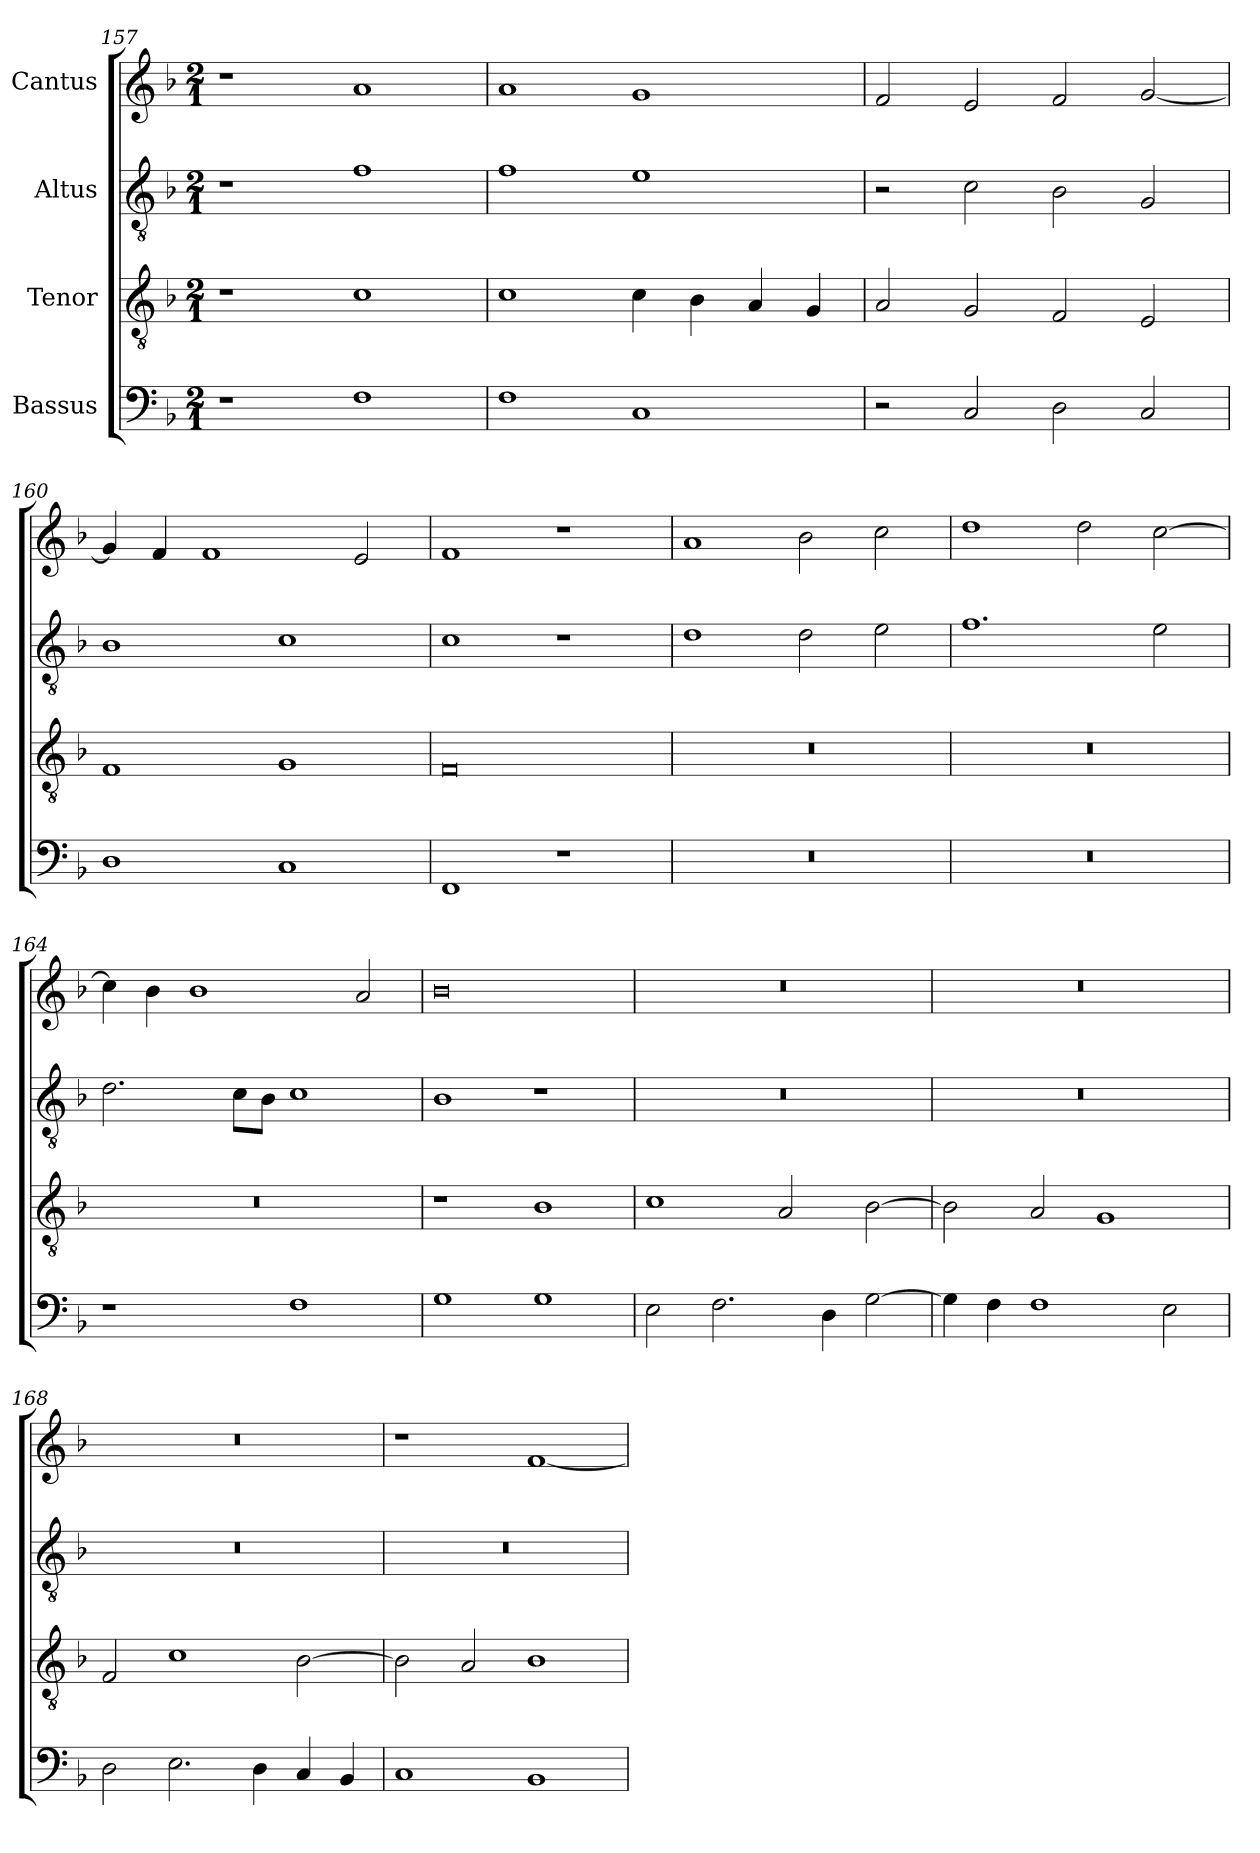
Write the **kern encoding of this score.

**kern	**kern	**kern	**kern
*part4	*part3	*part2	*part1
*staff4	*staff3	*staff2	*staff1
*I"Bassus	*I"Tenor	*I"Altus	*I"Cantus
*clefF4	*clefGv2	*clefGv2	*clefG2
*	*ITrd7c12	*ITrd7c12	*
*k[b-]	*k[b-]	*k[b-]	*k[b-]
*F:	*F:	*F:	*F:
*M2/1	*M2/1	*M2/1	*M2/1
=157	=157	=157	=157
1r	1r	1r	1r
1Fi	1Ci	1Fi	1ai
=158	=158	=158	=158
1Fi	1Ci	1Fi	1ai
1Ci	4Ci\	1Ei	1gi
.	4BB-i\	.	.
.	4AAi/	.	.
.	4GGi/	.	.
=159	=159	=159	=159
2r	2AAi/	2r	2fi/
2Ci/	2GGi/	2Ci\	2ei/
2Di\	2FFi/	2BB-i\	2fi/
2Ci/	2EEi/	2GGi/	[<2gi/
=160	=160	=160	=160
1Di	1FFi	1BB-i	4gi/]
.	.	.	4fi/
.	.	.	1fi
1Ci	1GGi	1Ci	.
.	.	.	2ei/
!!LO:LB:g=z
=161	=161	=161	=161
1FFi	0FFi	1Ci	1fi
1r	.	1r	1r
=162	=162	=162	=162
!LO:N:vis=1	!LO:N:vis=1	!	!
0r	0r	1Di	1ai
.	.	2Di\	2b-i\
.	.	2Ei\	2cci\
=163	=163	=163	=163
!LO:N:vis=1	!LO:N:vis=1	!	!
0r	0r	1.Fi	1ddi
.	.	.	2ddi\
.	.	2Ei\	[>2cci\
=164	=164	=164	=164
!	!LO:N:vis=1	!	!
1r	0r	2.Di\	4cci\]
.	.	.	4b-i\
.	.	.	1b-i
.	.	8Ci\L	.
.	.	8BB-i\J	.
1Fi	.	1Ci	.
.	.	.	2ai/
=165	=165	=165	=165
1Gi	1r	1BB-i	0b-i
1Gi	1BB-i	1r	.
=166	=166	=166	=166
!	!	!LO:N:vis=1	!LO:N:vis=1
2Ei\	1Ci	0r	0r
2.Fi\	.	.	.
.	2AAi/	.	.
4Di\	.	.	.
[>2Gi\	[>2BB-i\	.	.
!!LO:LB:g=z
=167	=167	=167	=167
!	!	!LO:N:vis=1	!LO:N:vis=1
4Gi\]	2BB-i\]	0r	0r
4Fi\	.	.	.
1Fi	2AAi/	.	.
.	1GGi	.	.
2Ei\	.	.	.
=168	=168	=168	=168
!	!	!LO:N:vis=1	!LO:N:vis=1
2Di\	2FFi/	0r	0r
2.Ei\	1Ci	.	.
4Di\	.	.	.
4Ci/	[>2BB-i\	.	.
4BB-i/	.	.	.
=169	=169	=169	=169
!	!	!LO:N:vis=1	!
1Ci	2BB-i\]	0r	1r
.	2AAi/	.	.
1BB-i	1BB-i	.	[<1fi
=	=	=	=
*-	*-	*-	*-
